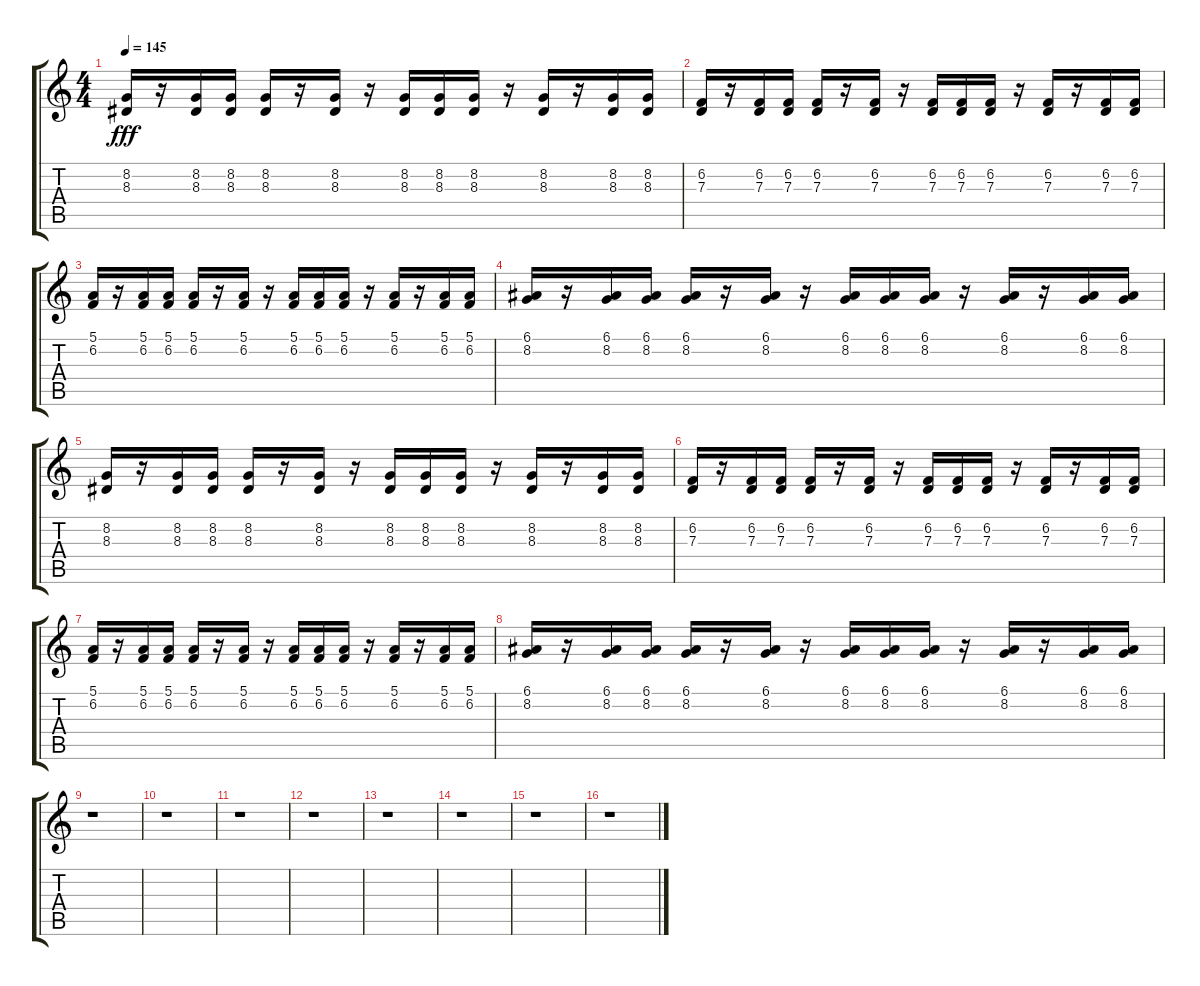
\track "" {instrument marimba}
\staff {score tabs}
\tuning (E4 B3 G3 D3 A2 E2) {hide}
\ts (4 4)
\tempo 145
\clef g2
\ks c
(8.2 8.3).16{dy fff} r.16 (8.2 8.3).16 (8.2 8.3).16 (8.2 8.3).16 r.16 (8.2 8.3).16 r.16 (8.2 8.3).16 (8.2 8.3).16 (8.2 8.3).16 r.16 (8.2 8.3).16 r.16 (8.2 8.3).16 (8.2 8.3).16 |
(6.2 7.3).16 r.16 (6.2 7.3).16 (6.2 7.3).16 (6.2 7.3).16 r.16 (6.2 7.3).16 r.16 (6.2 7.3).16 (6.2 7.3).16 (6.2 7.3).16 r.16 (6.2 7.3).16 r.16 (6.2 7.3).16 (6.2 7.3).16 |
(5.1 6.2).16 r.16 (5.1 6.2).16 (5.1 6.2).16 (5.1 6.2).16 r.16 (5.1 6.2).16 r.16 (5.1 6.2).16 (5.1 6.2).16 (5.1 6.2).16 r.16 (5.1 6.2).16 r.16 (5.1 6.2).16 (5.1 6.2).16 |
(6.1 8.2).16 r.16 (6.1 8.2).16 (6.1 8.2).16 (6.1 8.2).16 r.16 (6.1 8.2).16 r.16 (6.1 8.2).16 (6.1 8.2).16 (6.1 8.2).16 r.16 (6.1 8.2).16 r.16 (6.1 8.2).16 (6.1 8.2).16 |
(8.2 8.3).16 r.16 (8.2 8.3).16 (8.2 8.3).16 (8.2 8.3).16 r.16 (8.2 8.3).16 r.16 (8.2 8.3).16 (8.2 8.3).16 (8.2 8.3).16 r.16 (8.2 8.3).16 r.16 (8.2 8.3).16 (8.2 8.3).16 |
(6.2 7.3).16 r.16 (6.2 7.3).16 (6.2 7.3).16 (6.2 7.3).16 r.16 (6.2 7.3).16 r.16 (6.2 7.3).16 (6.2 7.3).16 (6.2 7.3).16 r.16 (6.2 7.3).16 r.16 (6.2 7.3).16 (6.2 7.3).16 |
(5.1 6.2).16 r.16 (5.1 6.2).16 (5.1 6.2).16 (5.1 6.2).16 r.16 (5.1 6.2).16 r.16 (5.1 6.2).16 (5.1 6.2).16 (5.1 6.2).16 r.16 (5.1 6.2).16 r.16 (5.1 6.2).16 (5.1 6.2).16 |
(6.1 8.2).16 r.16 (6.1 8.2).16 (6.1 8.2).16 (6.1 8.2).16 r.16 (6.1 8.2).16 r.16 (6.1 8.2).16 (6.1 8.2).16 (6.1 8.2).16 r.16 (6.1 8.2).16 r.16 (6.1 8.2).16 (6.1 8.2).16 |
r.1 |
r.1 |
r.1 |
r.1 |
r.1 |
r.1 |
r.1 |
r.1
